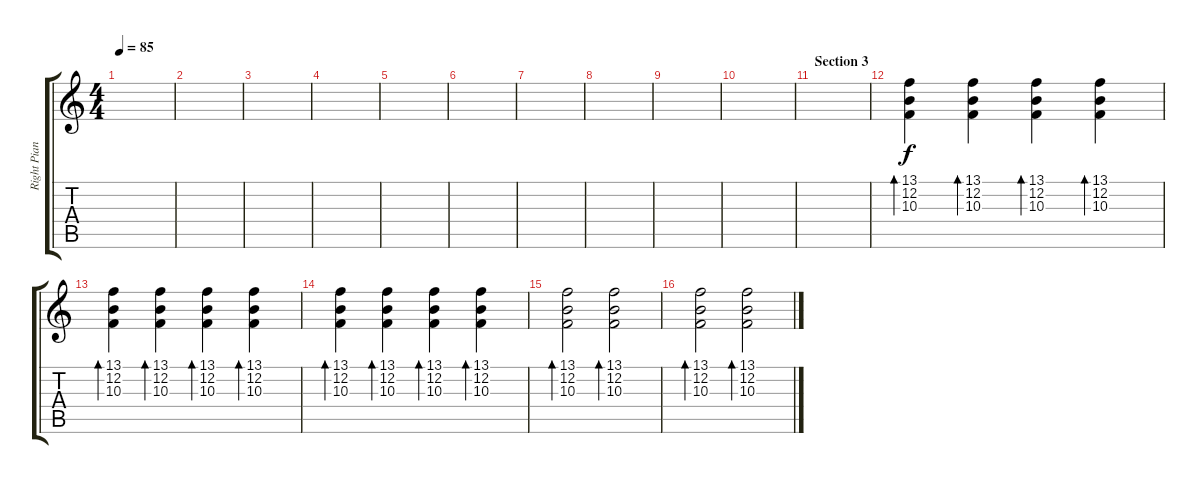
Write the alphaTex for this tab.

\track ("Right Piano" "Right Pian") {instrument orchestralharp}
\staff {score tabs}
\tuning (E4 B3 G3 D3 A2 E2) {hide}
\ts (4 4)
\tempo 85
\clef g2
\ks c
|
|
|
|
|
|
|
|
|
|
\section ("" "Section 3")
|
(13.1 12.2 10.3).4{bd 60} (13.1 12.2 10.3).4{bd 60} (13.1 12.2 10.3).4{bd 60} (13.1 12.2 10.3).4{bd 60} |
(13.1 12.2 10.3).4{bd 60} (13.1 12.2 10.3).4{bd 60} (13.1 12.2 10.3).4{bd 60} (13.1 12.2 10.3).4{bd 60} |
(13.1 12.2 10.3).4{bd 60} (13.1 12.2 10.3).4{bd 60} (13.1 12.2 10.3).4{bd 60} (13.1 12.2 10.3).4{bd 60} |
(13.1 12.2 10.3).2{bd 240} (13.1 12.2 10.3).2{bd 240} |
(13.1 12.2 10.3).2{bd 240} (13.1 12.2 10.3).2{bd 240}
